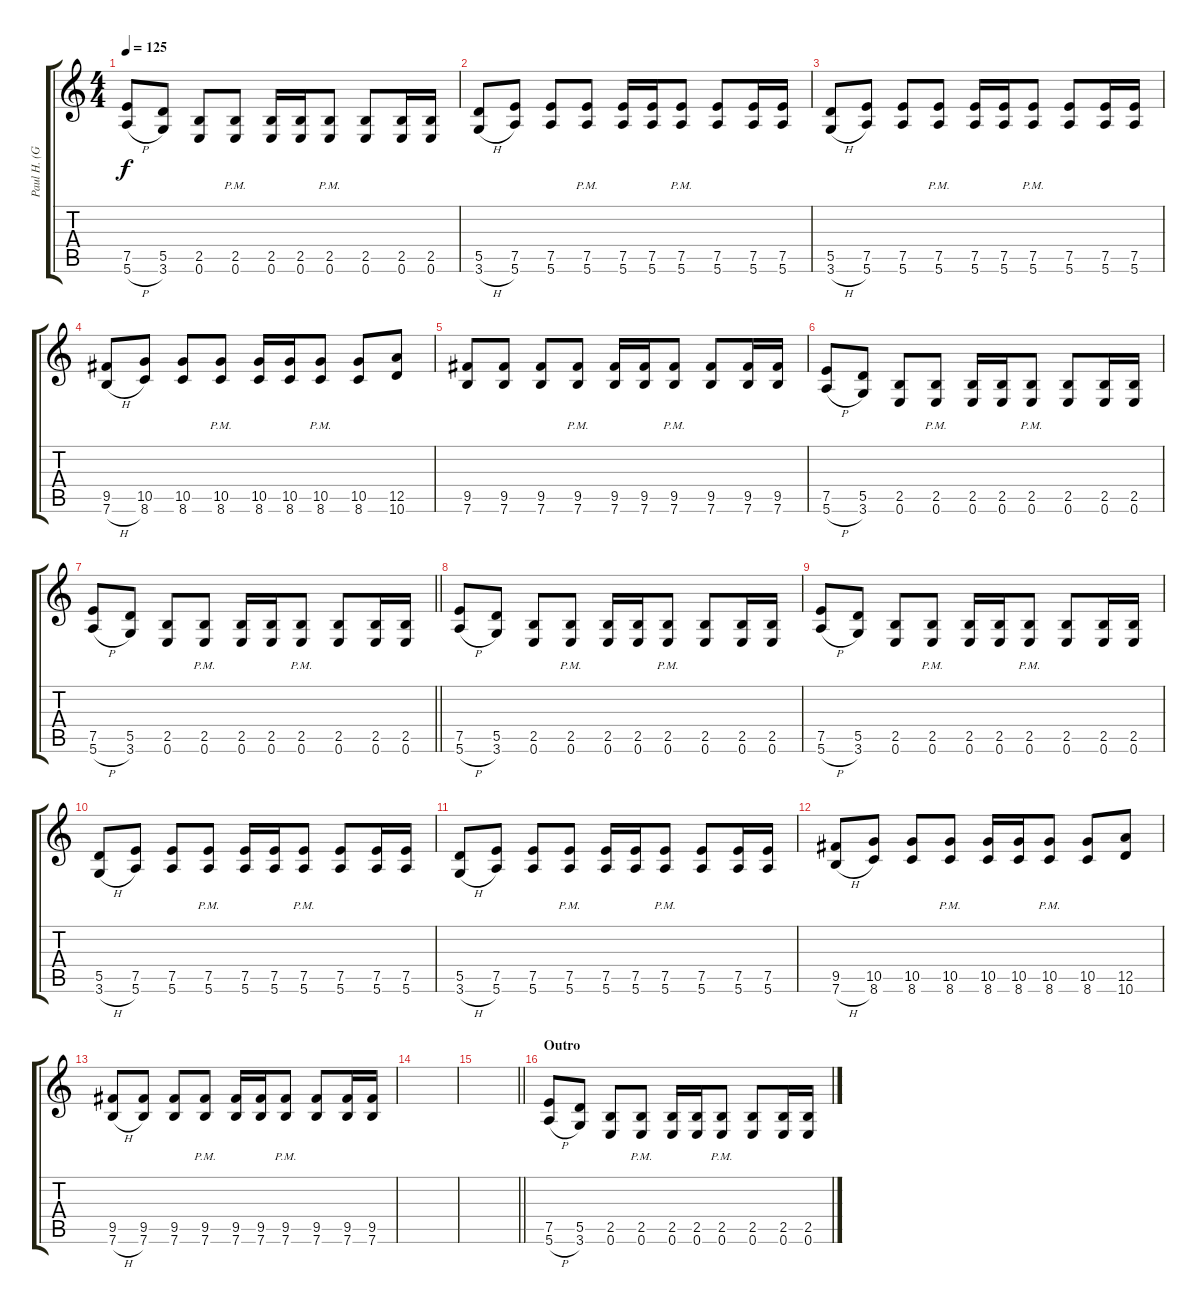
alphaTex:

\track ("Paul H. (Guitar)" "Paul H. (G") {instrument distortionguitar}
\staff {score tabs}
\tuning (E4 B3 G3 D3 A2 E2) {hide}
\ts (4 4)
\tempo 125
\clef g2
\ks c
(7.5 5.6{h}).8{dy f} (5.5 3.6).8 (2.5 0.6).8 (2.5{pm} 0.6{pm}).8 (2.5 0.6).16 (2.5 0.6).16 (2.5{pm} 0.6{pm}).8 (2.5 0.6).8 (2.5 0.6).16 (2.5 0.6).16 |
(5.5 3.6{h}).8 (7.5 5.6).8 (7.5 5.6).8 (7.5{pm} 5.6{pm}).8 (7.5 5.6).16 (7.5 5.6).16 (7.5{pm} 5.6{pm}).8 (7.5 5.6).8 (7.5 5.6).16 (7.5 5.6).16 |
(5.5 3.6{h}).8 (7.5 5.6).8 (7.5 5.6).8 (7.5{pm} 5.6{pm}).8 (7.5 5.6).16 (7.5 5.6).16 (7.5{pm} 5.6{pm}).8 (7.5 5.6).8 (7.5 5.6).16 (7.5 5.6).16 |
(9.5 7.6{h}).8 (10.5 8.6).8 (10.5 8.6).8 (10.5{pm} 8.6{pm}).8 (10.5 8.6).16 (10.5 8.6).16 (10.5{pm} 8.6{pm}).8 (10.5 8.6).8 (12.5 10.6).8 |
(9.5 7.6).8 (9.5 7.6).8 (9.5 7.6).8 (9.5{pm} 7.6{pm}).8 (9.5 7.6).16 (9.5 7.6).16 (9.5{pm} 7.6{pm}).8 (9.5 7.6).8 (9.5 7.6).16 (9.5 7.6).16 |
(7.5 5.6{h}).8 (5.5 3.6).8 (2.5 0.6).8 (2.5{pm} 0.6{pm}).8 (2.5 0.6).16 (2.5 0.6).16 (2.5{pm} 0.6{pm}).8 (2.5 0.6).8 (2.5 0.6).16 (2.5 0.6).16 |
\barLineRight lightlight
(7.5 5.6{h}).8 (5.5 3.6).8 (2.5 0.6).8 (2.5{pm} 0.6{pm}).8 (2.5 0.6).16 (2.5 0.6).16 (2.5{pm} 0.6{pm}).8 (2.5 0.6).8 (2.5 0.6).16 (2.5 0.6).16 |
(7.5 5.6{h}).8 (5.5 3.6).8 (2.5 0.6).8 (2.5{pm} 0.6{pm}).8 (2.5 0.6).16 (2.5 0.6).16 (2.5{pm} 0.6{pm}).8 (2.5 0.6).8 (2.5 0.6).16 (2.5 0.6).16 |
(7.5 5.6{h}).8 (5.5 3.6).8 (2.5 0.6).8 (2.5{pm} 0.6{pm}).8 (2.5 0.6).16 (2.5 0.6).16 (2.5{pm} 0.6{pm}).8 (2.5 0.6).8 (2.5 0.6).16 (2.5 0.6).16 |
(5.5 3.6{h}).8 (7.5 5.6).8 (7.5 5.6).8 (7.5{pm} 5.6{pm}).8 (7.5 5.6).16 (7.5 5.6).16 (7.5{pm} 5.6{pm}).8 (7.5 5.6).8 (7.5 5.6).16 (7.5 5.6).16 |
(5.5 3.6{h}).8 (7.5 5.6).8 (7.5 5.6).8 (7.5{pm} 5.6{pm}).8 (7.5 5.6).16 (7.5 5.6).16 (7.5{pm} 5.6{pm}).8 (7.5 5.6).8 (7.5 5.6).16 (7.5 5.6).16 |
(9.5 7.6{h}).8 (10.5 8.6).8 (10.5 8.6).8 (10.5{pm} 8.6{pm}).8 (10.5 8.6).16 (10.5 8.6).16 (10.5{pm} 8.6{pm}).8 (10.5 8.6).8 (12.5 10.6).8 |
(9.5 7.6{h}).8 (9.5 7.6).8 (9.5 7.6).8 (9.5{pm} 7.6{pm}).8 (9.5 7.6).16 (9.5 7.6).16 (9.5{pm} 7.6{pm}).8 (9.5 7.6).8 (9.5 7.6).16 (9.5 7.6).16 |
|
\barLineRight lightlight
|
\section ("" "Outro")
(7.5 5.6{h}).8{instrument distortionguitar} (5.5 3.6).8 (2.5 0.6).8 (2.5{pm} 0.6{pm}).8 (2.5 0.6).16 (2.5 0.6).16 (2.5{pm} 0.6{pm}).8 (2.5 0.6).8 (2.5 0.6).16 (2.5 0.6).16
